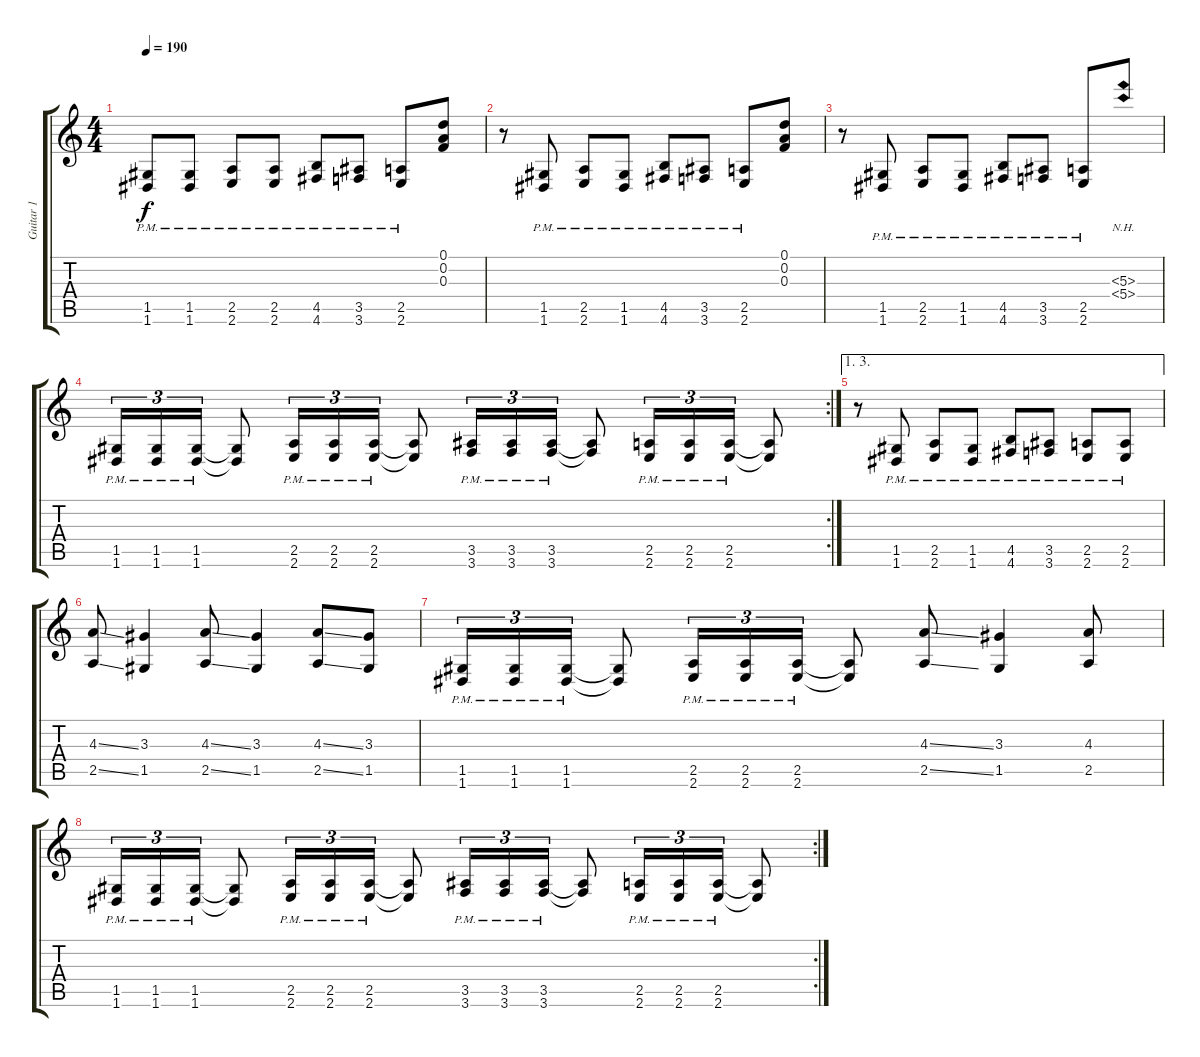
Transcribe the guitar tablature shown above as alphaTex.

\track ("Guitar 1" "Guitar 1") {instrument distortionguitar}
\staff {score tabs}
\tuning (D4 A3 F3 C3 G2 D2) {hide}
\ts (4 4)
\tempo 190
\clef g2
\ks c
(1.5{pm} 1.6{pm}).8{dy f} (1.5{pm} 1.6{pm}).8 (2.5{pm} 2.6{pm}).8 (2.5{pm} 2.6{pm}).8 (4.5{pm} 4.6{pm}).8 (3.5{pm} 3.6{pm}).8 (2.5{pm} 2.6{pm}).8 (0.1 0.2 0.3).8 |
r.8 (1.5{pm} 1.6{pm}).8 (2.5{pm} 2.6{pm}).8 (1.5{pm} 1.6{pm}).8 (4.5{pm} 4.6{pm}).8 (3.5{pm} 3.6{pm}).8 (2.5{pm} 2.6{pm}).8 (0.1 0.2 0.3).8 |
r.8 (1.5{pm} 1.6{pm}).8 (2.5{pm} 2.6{pm}).8 (1.5{pm} 1.6{pm}).8 (4.5{pm} 4.6{pm}).8 (3.5{pm} 3.6{pm}).8 (2.5{pm} 2.6{pm}).8 (5.3{nh} 5.4{nh}).8 |
\rc 2
(1.5{pm} 1.6{pm}).16{tu (3 2)} (1.5{pm} 1.6{pm}).16{tu (3 2)} (1.5{pm} 1.6{pm}).16{tu (3 2)} (1.5{t} 1.6{t}).8 (2.5{pm} 2.6{pm}).16{tu (3 2)} (2.5{pm} 2.6{pm}).16{tu (3 2)} (2.5{pm} 2.6{pm}).16{tu (3 2)} (2.5{t} 2.6{t}).8 (3.5{pm} 3.6{pm}).16{tu (3 2)} (3.5{pm} 3.6{pm}).16{tu (3 2)} (3.5{pm} 3.6{pm}).16{tu (3 2)} (3.5{t} 3.6{t}).8 (2.5{pm} 2.6{pm}).16{tu (3 2)} (2.5{pm} 2.6{pm}).16{tu (3 2)} (2.5{pm} 2.6{pm}).16{tu (3 2)} (2.5{t} 2.6{t}).8 |
\ae (1 3)
r.8 (1.5{pm} 1.6{pm}).8 (2.5{pm} 2.6{pm}).8 (1.5{pm} 1.6{pm}).8 (4.5{pm} 4.6{pm}).8 (3.5{pm} 3.6{pm}).8 (2.5{pm} 2.6{pm}).8 (2.5{pm} 2.6{pm}).8 |
(4.3{ss} 2.5{ss}).8 (3.3 1.5).4 (4.3{ss} 2.5{ss}).8 (3.3 1.5).4 (4.3{ss} 2.5{ss}).8 (3.3 1.5).8 |
(1.5{pm} 1.6{pm}).16{tu (3 2)} (1.5{pm} 1.6{pm}).16{tu (3 2)} (1.5{pm} 1.6{pm}).16{tu (3 2)} (1.5{t} 1.6{t}).8 (2.5{pm} 2.6{pm}).16{tu (3 2)} (2.5{pm} 2.6{pm}).16{tu (3 2)} (2.5{pm} 2.6{pm}).16{tu (3 2)} (2.5{t} 2.6{t}).8 (4.3{ss} 2.5{ss}).8 (3.3 1.5).4 (4.3 2.5).8 |
\rc 2
(1.5{pm} 1.6{pm}).16{tu (3 2)} (1.5{pm} 1.6{pm}).16{tu (3 2)} (1.5{pm} 1.6{pm}).16{tu (3 2)} (1.5{t} 1.6{t}).8 (2.5{pm} 2.6{pm}).16{tu (3 2)} (2.5{pm} 2.6{pm}).16{tu (3 2)} (2.5{pm} 2.6{pm}).16{tu (3 2)} (2.5{t} 2.6{t}).8 (3.5{pm} 3.6{pm}).16{tu (3 2)} (3.5{pm} 3.6{pm}).16{tu (3 2)} (3.5{pm} 3.6{pm}).16{tu (3 2)} (3.5{t} 3.6{t}).8 (2.5{pm} 2.6{pm}).16{tu (3 2)} (2.5{pm} 2.6{pm}).16{tu (3 2)} (2.5{pm} 2.6{pm}).16{tu (3 2)} (2.5{t} 2.6{t}).8
